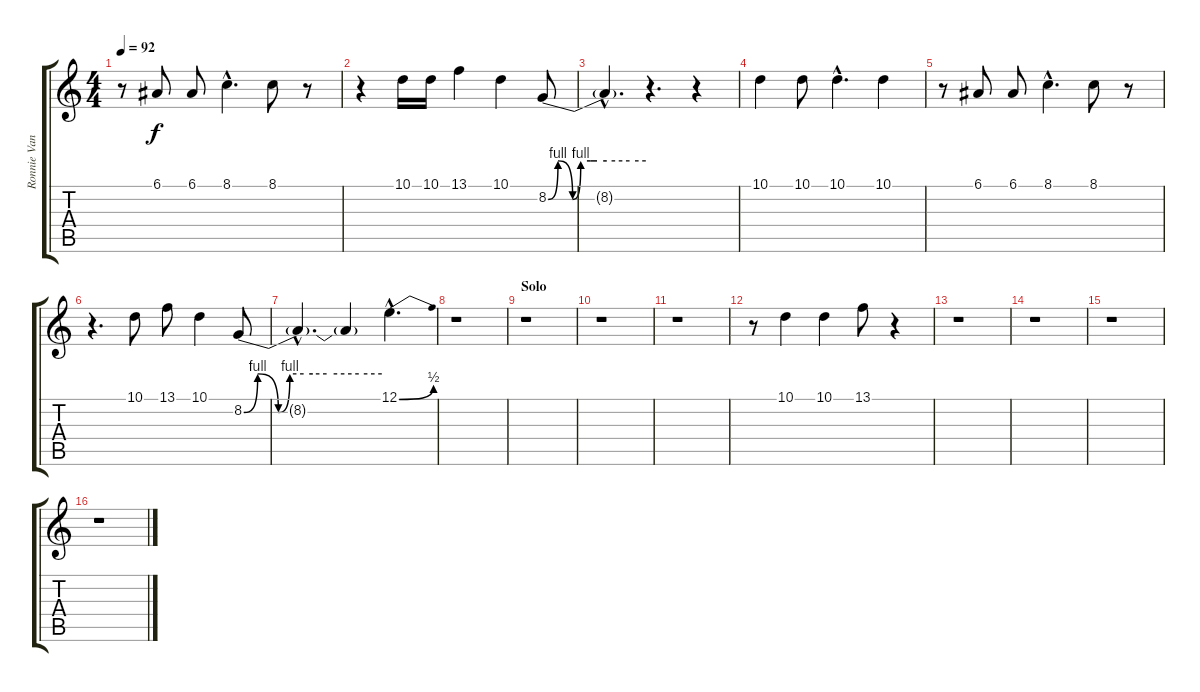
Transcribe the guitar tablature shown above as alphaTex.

\track ("Ronnie Van Zant (vocal)" "Ronnie Van") {instrument lead2sawtooth}
\staff {score tabs}
\tuning (E4 B3 G3 D3 A2 E2) {hide}
\ts (4 4)
\tempo 92
\clef g2
\ks c
r.8{dy f} 6.1.8 6.1.8 8.1{hac}.4{d} 8.1.8 r.8 |
r.4 10.1.16 10.1.16 13.1.4 10.1.4 8.2{be (custom 0 0 6 4 15 0 20 4 26 4 30 4 36 4 50 4 60 4)}.8 |
8.2{hac t}.4{d} r.4{d} r.4 |
10.1.4 10.1.8 10.1{hac}.4{d} 10.1.4 |
r.8 6.1.8 6.1.8 8.1{hac}.4{d} 8.1.8 r.8 |
r.4{d} 10.1.8 13.1.8 10.1.4 8.2{be (custom 0 0 6 4 15 0 20 4 26 4 30 4 36 4 50 4 60 4)}.8 |
8.2{hac t}.4{d} 8.2{t}.4 12.1{be (bend 0 0 60 2) hac}.4{d} |
r.1 |
\section ("" "Solo")
r.1 |
r.1 |
r.1 |
r.8 10.1.4 10.1.4 13.1.8 r.4 |
r.1 |
r.1 |
r.1 |
r.1
